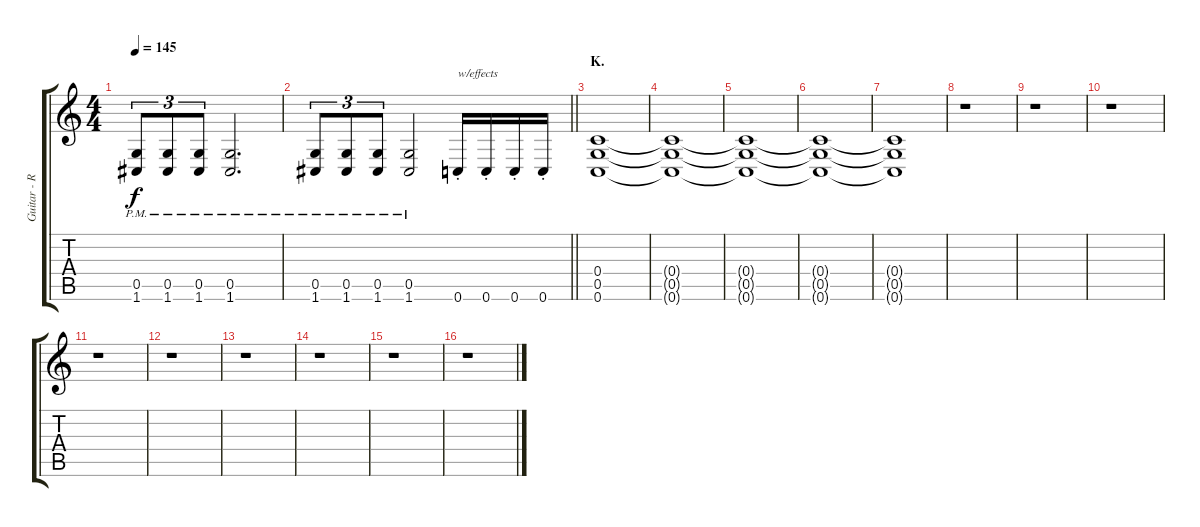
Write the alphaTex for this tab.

\track ("Guitar - Right" "Guitar - R") {instrument distortionguitar}
\staff {score tabs}
\tuning (D4 A3 F3 C3 G2 C2) {hide}
\ts (4 4)
\tempo 145
\clef g2
\ks c
(0.5{pm} 1.6{pm}).8{tu (3 2) dy f} (0.5{pm} 1.6{pm}).8{tu (3 2)} (0.5{pm} 1.6{pm}).8{tu (3 2)} (0.5{pm} 1.6{pm}).2{d} |
\barLineRight lightlight
(0.5{pm} 1.6{pm}).8{tu (3 2)} (0.5{pm} 1.6{pm}).8{tu (3 2)} (0.5{pm} 1.6{pm}).8{tu (3 2)} (0.5{pm} 1.6{pm}).2 0.6{st}.16{txt "w/effects"} 0.6{st}.16 0.6{st}.16 0.6{st}.16 |
\section ("" "K.")
(0.4 0.5 0.6).1{volume 0} |
(0.4{t} 0.5{t} 0.6{t}).1 |
(0.4{t} 0.5{t} 0.6{t}).1 |
(0.4{t} 0.5{t} 0.6{t}).1 |
(0.4{t} 0.5{t} 0.6{t}).1 |
r.1 |
r.1 |
r.1 |
r.1 |
r.1 |
r.1 |
r.1 |
r.1 |
r.1
